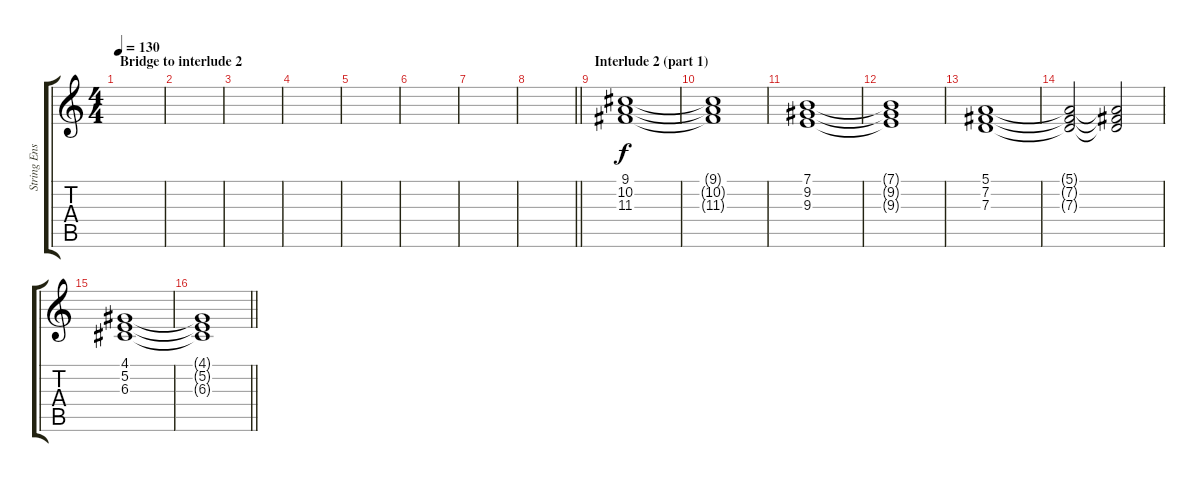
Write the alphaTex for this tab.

\track ("String Ensemble" "String Ens") {instrument stringensemble1}
\staff {score tabs}
\tuning (E4 B3 G3 D3 A2 E2) {hide}
\ts (4 4)
\section ("" "Bridge to interlude 2")
\tempo 130
\clef g2
\ks c
|
|
|
|
|
|
|
\barLineRight lightlight
|
\section ("" "Interlude 2 (part 1)")
(9.1 10.2 11.3).1 |
(9.1{t} 10.2{t} 11.3{t}).1 |
(7.1 9.2 9.3).1 |
(7.1{t} 9.2{t} 9.3{t}).1 |
(5.1 7.2 7.3).1 |
(5.1{t} 7.2{t} 7.3{t}).2 (5.1{t} 7.2{t} 7.3{t}).2 |
(4.1 5.2 6.3).1 |
\barLineRight lightlight
(4.1{t} 5.2{t} 6.3{t}).1
